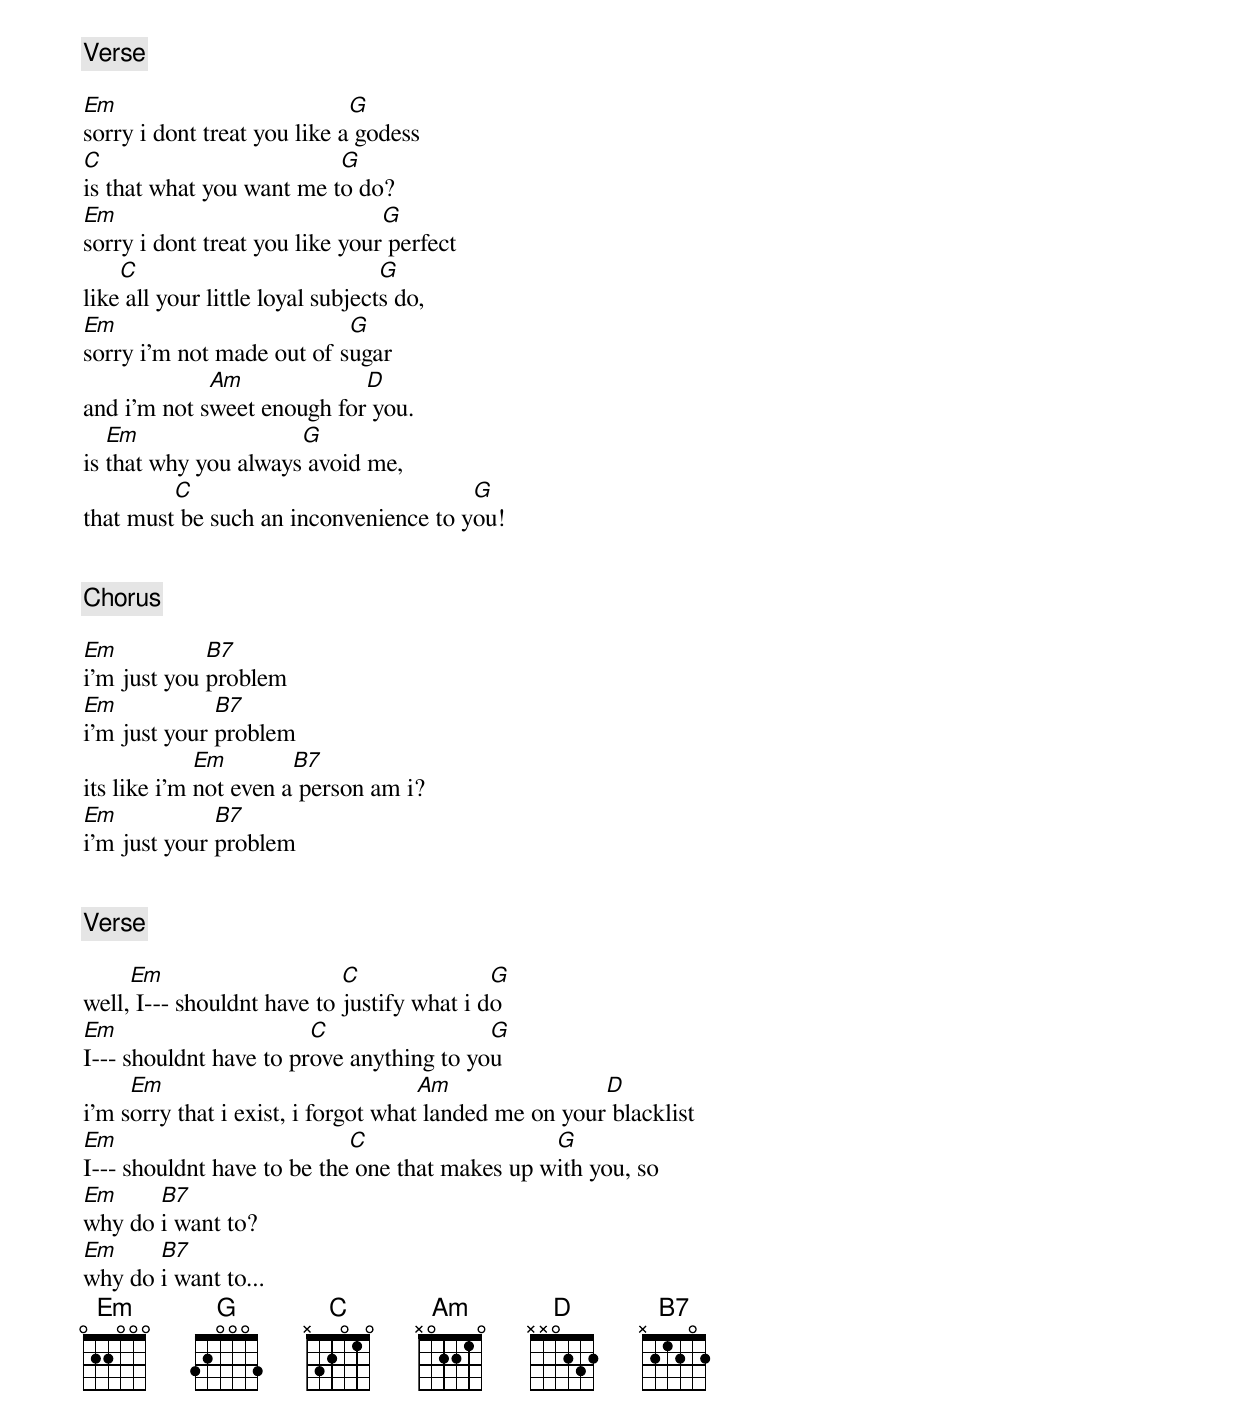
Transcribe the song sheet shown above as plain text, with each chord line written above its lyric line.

[Verse]

Em                           G
sorry i dont treat you like a godess
C                         G
is that what you want me to do?
Em                              G
sorry i dont treat you like your perfect
    C                             G
like all your little loyal subjects do,
Em                         G
sorry i'm not made out of sugar
             Am             D
and i'm not sweet enough for you.
   Em                 G
is that why you always avoid me,
         C                             G
that must be such an inconvenience to you!


[Chorus]

Em           B7
i'm just you problem
Em            B7
i'm just your problem
             Em        B7
its like i'm not even a person am i?
Em            B7
i'm just your problem


[Verse]

     Em                     C               G
well, I--- shouldnt have to justify what i do
Em                      C                 G
I--- shouldnt have to prove anything to you
     Em                              Am                D
i'm sorry that i exist, i forgot what landed me on your blacklist
Em                          C                   G
I--- shouldnt have to be the one that makes up with you, so
Em     B7
why do i want to?
Em     B7
why do i want to...
